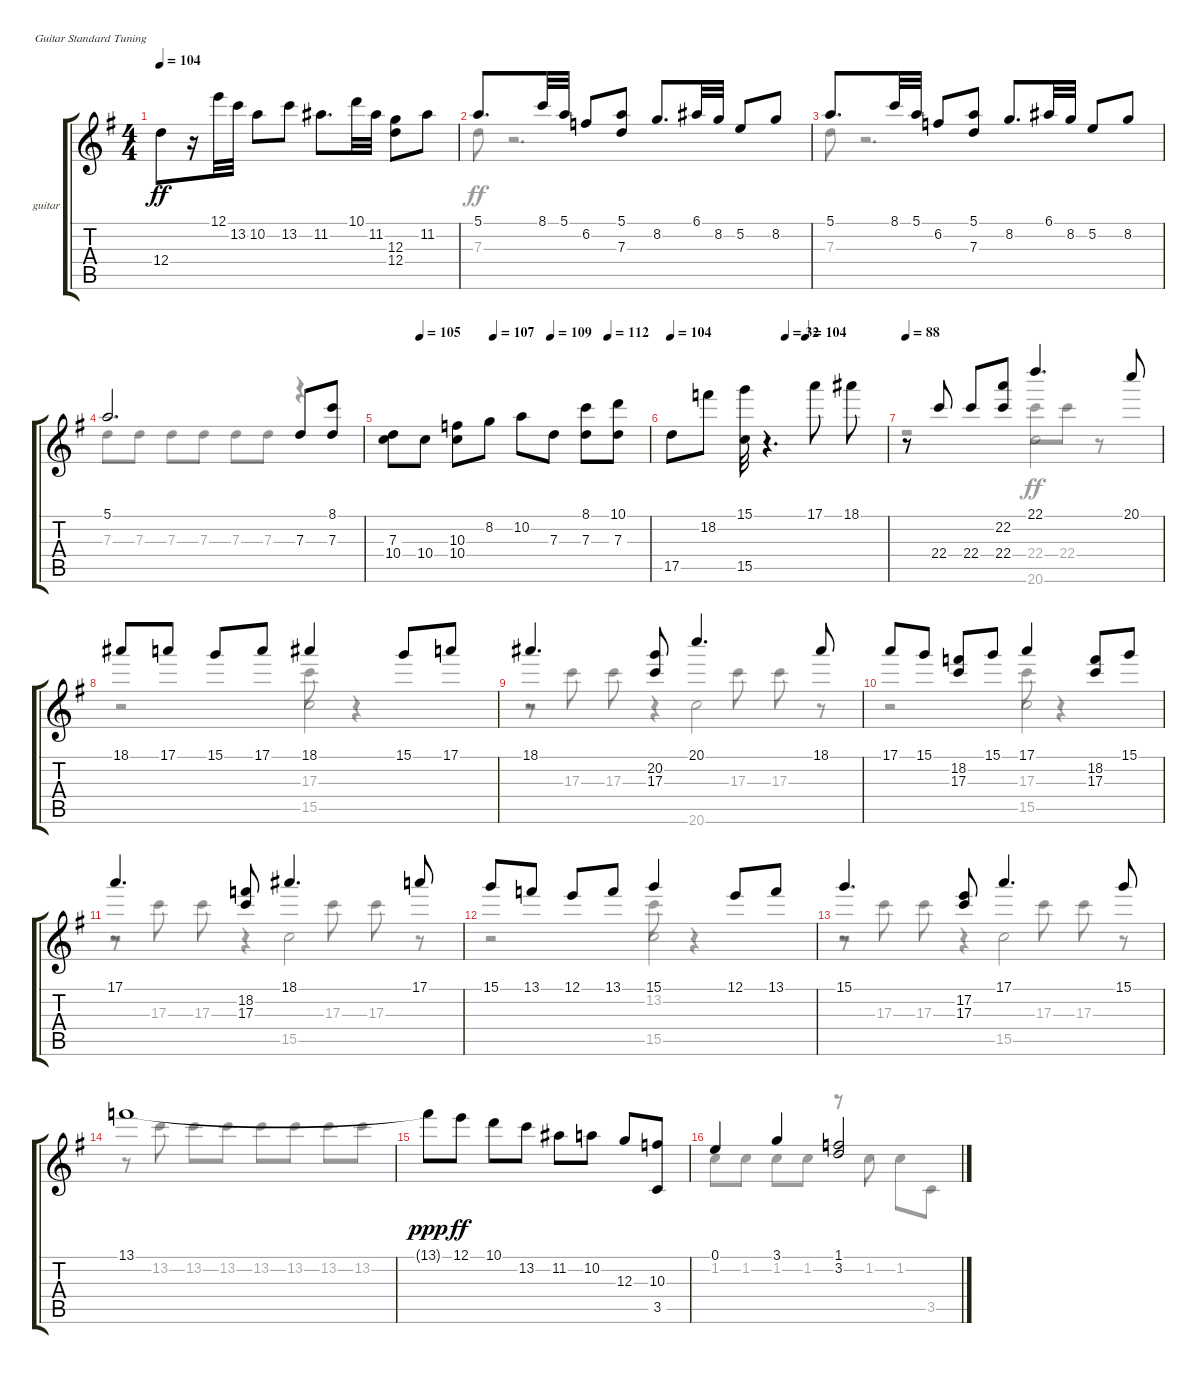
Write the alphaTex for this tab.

\bracketExtendMode groupsimilarinstruments
\firstSystemTrackNameOrientation horizontal
\otherSystemsTrackNameOrientation horizontal
\track ("guitar" "guitar") {instrument acousticguitarnylon}
\staff {score tabs}
\tuning (E4 B3 G3 D3 A2 E2)
\voice
\ts (4 4)
\tempo 104
\clef g2
\ks g
12.4.8{dy ff} r.16 12.1.32 13.2.32 10.2.8 13.2.8 11.2.8{d} 10.1.32 11.2.32 (12.3 12.4).8 11.2.8 |
5.1.8{d} 8.1.32 5.1.32 6.2.8 (5.1 7.3).8 8.2.8{d} 6.1.32 8.2.32 5.2.8 8.2.8 |
5.1.8{d} 8.1.32 5.1.32 6.2.8 (5.1 7.3).8 8.2.8{d} 6.1.32 8.2.32 5.2.8 8.2.8 |
5.1.2{d} 7.3.8 (8.1 7.3).8 |
\tempo (105 0.125)
\tempo (107 0.40625)
\tempo (109 0.625)
\tempo (112 0.84375)
(7.3 10.4).8 10.4.8 (10.3 10.4).8 8.2.8 10.2.8 7.3.8 (8.1 7.3).8 (10.1 7.3).8 |
\tempo 104
\tempo (32 0.53125)
\tempo (104 0.625)
17.5.8 18.2.8 (15.1 15.5).32 r.4{d} 17.1.8 18.1.8 |
\tempo 88
r.8 22.4.8 22.4.8 (22.2 22.4).8 22.1.4{d} 20.1.8 |
18.1.8 17.1.8 15.1.8 17.1.8 18.1.4 15.1.8 17.1.8 |
18.1.4{d} (20.2 17.3).8 20.1.4{d} 18.1.8 |
17.1.8 15.1.8 (18.2 17.3).8 15.1.8 17.1.4 (18.2 17.3).8 15.1.8 |
17.1.4{d} (18.2 17.3).8 18.1.4{d} 17.1.8 |
15.1.8 13.1.8 12.1.8 13.1.8 15.1.4 12.1.8 13.1.8 |
15.1.4{d} (17.2 17.3).8 17.1.4{d} 15.1.8 |
13.1.1 |
13.1{t}.8{dy ppp} 12.1.8{dy ff} 10.1.8 13.2.8 11.2.8 10.2.8 12.3.8 (10.3 3.5).8 |
0.1.4 3.1.4 (1.1 3.2).2
\voice
\clef g2
\ottava regular
\simile none
\ks g
|
7.3.8 r.2{d} |
7.3.8 r.2{d} |
7.3.8 7.3.8 7.3.8 7.3.8 7.3.8 7.3.8 r.4 |
|
|
r.2 22.4.8 22.4.8 r.8 |
r.2 17.3.8 r.4 |
r.8 17.3.8 17.3.8 r.4 17.3.8 17.3.8 r.8 |
r.2 17.3.8 r.4 |
r.8 17.3.8 17.3.8 r.4 17.3.8 17.3.8 r.8 |
r.2 13.2.8 r.4 |
r.8 17.3.8 17.3.8 r.4 17.3.8 17.3.8 r.8 |
r.8 13.2.8 13.2.8 13.2.8 13.2.8 13.2.8 13.2.8 13.2.8 |
|
1.2.8 1.2.8 1.2.8 1.2.8 r.8 1.2.8 1.2.8 3.5.8
\voice
\clef g2
\ottava regular
\simile none
\ks g
|
|
|
|
|
|
r.2 20.6.2 |
r.2 15.5.2 |
r.2 20.6.2 |
r.2 15.5.2 |
r.2 15.5.2 |
r.2 15.5.2 |
r.2 15.5.2 |
|
|
